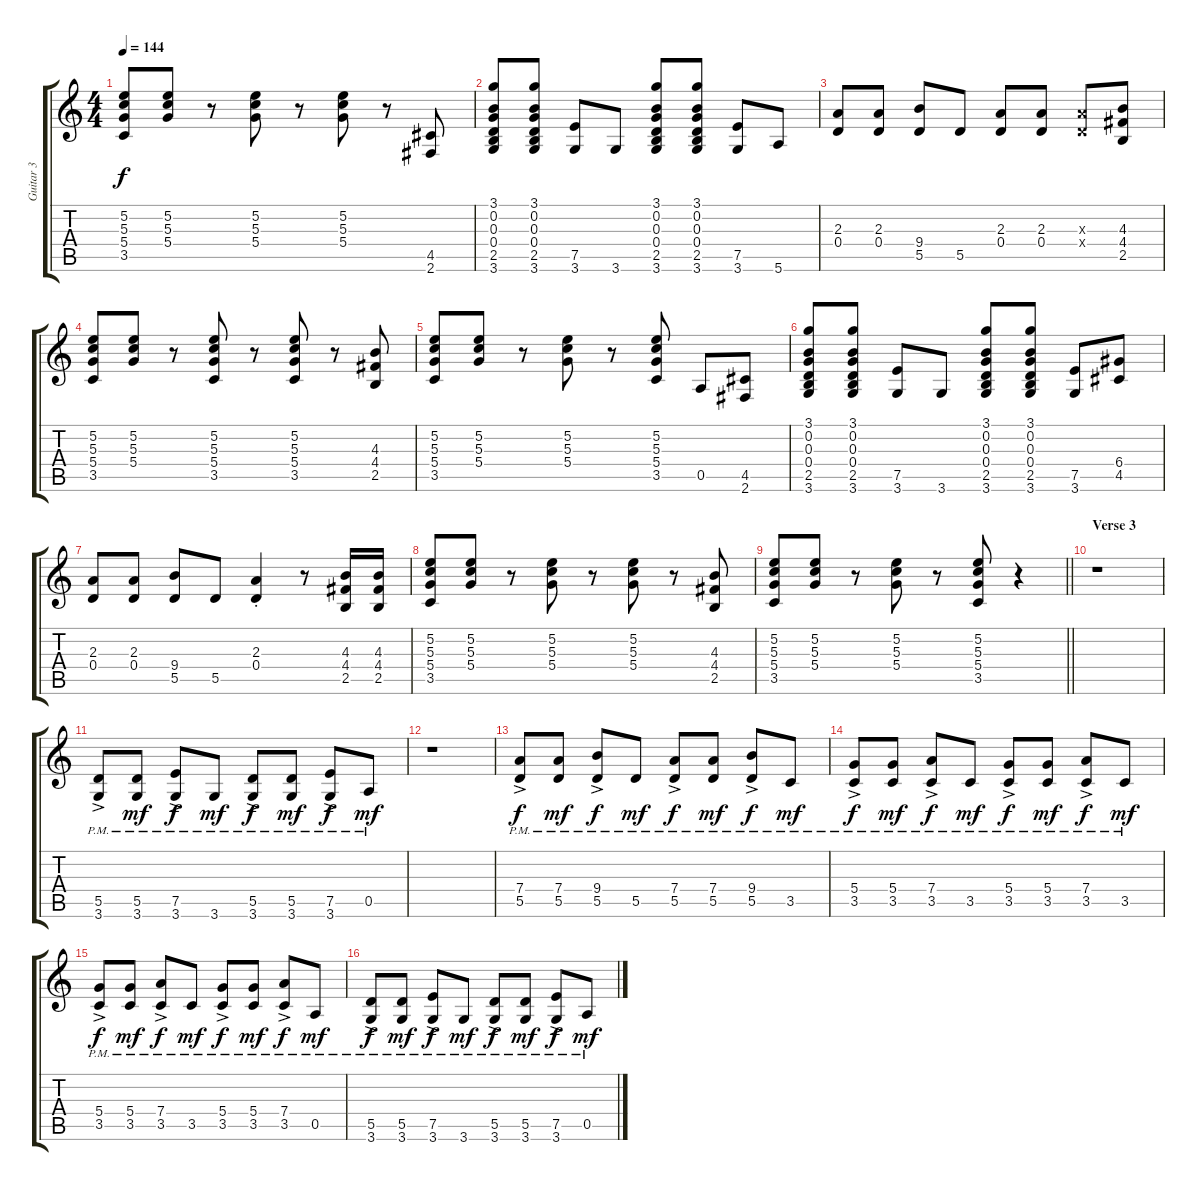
\track ("Guitar 3" "Guitar 3") {instrument electricguitarclean}
\staff {score tabs}
\tuning (E4 B3 G3 D3 A2 E2) {hide}
\ts (4 4)
\tempo 144
\clef g2
\ks c
(5.2 5.3 5.4 3.5).8{dy f} (5.2 5.3 5.4).8 r.8 (5.2 5.3 5.4).8 r.8 (5.2 5.3 5.4).8 r.8 (4.5 2.6).8 |
(3.1 0.2 0.3 0.4 2.5 3.6).8 (3.1 0.2 0.3 0.4 2.5 3.6).8 (7.5 3.6).8 3.6.8 (3.1 0.2 0.3 0.4 2.5 3.6).8 (3.1 0.2 0.3 0.4 2.5 3.6).8 (7.5 3.6).8 5.6.8 |
(2.3 0.4).8 (2.3 0.4).8 (9.4 5.5).8 5.5.8 (2.3 0.4).8 (2.3 0.4).8 (2.3{x} 0.4{x}).8 (4.3 4.4 2.5).8 |
(5.2 5.3 5.4 3.5).8 (5.2 5.3 5.4).8 r.8 (5.2 5.3 5.4 3.5).8 r.8 (5.2 5.3 5.4 3.5).8 r.8 (4.3 4.4 2.5).8 |
(5.2 5.3 5.4 3.5).8 (5.2 5.3 5.4).8 r.8 (5.2 5.3 5.4).8 r.8 (5.2 5.3 5.4 3.5).8 0.5.8 (4.5 2.6).8 |
(3.1 0.2 0.3 0.4 2.5 3.6).8 (3.1 0.2 0.3 0.4 2.5 3.6).8 (7.5 3.6).8 3.6.8 (3.1 0.2 0.3 0.4 2.5 3.6).8 (3.1 0.2 0.3 0.4 2.5 3.6).8 (7.5 3.6).8 (6.4 4.5).8 |
(2.3 0.4).8 (2.3 0.4).8 (9.4 5.5).8 5.5.8 (2.3{st} 0.4{st}).4 r.8 (4.3 4.4 2.5).16 (4.3 4.4 2.5).16 |
(5.2 5.3 5.4 3.5).8 (5.2 5.3 5.4).8 r.8 (5.2 5.3 5.4).8 r.8 (5.2 5.3 5.4).8 r.8 (4.3 4.4 2.5).8 |
\barLineRight lightlight
(5.2 5.3 5.4 3.5).8 (5.2 5.3 5.4).8 r.8 (5.2 5.3 5.4).8 r.8 (5.2 5.3 5.4 3.5).8 r.4 |
\section ("" "Verse 3")
r.1 |
(5.5{ac pm} 3.6{ac pm}).8 (5.5{pm} 3.6{pm}).8{dy mf} (7.5{ac pm} 3.6{ac pm}).8{dy f} 3.6{pm}.8{dy mf} (5.5{ac pm} 3.6{ac pm}).8{dy f} (5.5{pm} 3.6{pm}).8{dy mf} (7.5{ac pm} 3.6{ac pm}).8{dy f} 0.5{pm}.8{dy mf} |
r.1 |
(7.4{ac pm} 5.5{ac pm}).8{dy f} (7.4{pm} 5.5{pm}).8{dy mf} (9.4{ac pm} 5.5{ac pm}).8{dy f} 5.5{pm}.8{dy mf} (7.4{ac pm} 5.5{ac pm}).8{dy f} (7.4{pm} 5.5{pm}).8{dy mf} (9.4{ac pm} 5.5{ac pm}).8{dy f} 3.5{pm}.8{dy mf} |
(5.4{ac pm} 3.5{ac pm}).8{dy f} (5.4{pm} 3.5{pm}).8{dy mf} (7.4{ac pm} 3.5{ac pm}).8{dy f} 3.5{pm}.8{dy mf} (5.4{ac pm} 3.5{ac pm}).8{dy f} (5.4{pm} 3.5{pm}).8{dy mf} (7.4{ac pm} 3.5{ac pm}).8{dy f} 3.5{pm}.8{dy mf} |
(5.4{ac pm} 3.5{ac pm}).8{dy f} (5.4{pm} 3.5{pm}).8{dy mf} (7.4{ac pm} 3.5{ac pm}).8{dy f} 3.5{pm}.8{dy mf} (5.4{ac pm} 3.5{ac pm}).8{dy f} (5.4{pm} 3.5{pm}).8{dy mf} (7.4{ac pm} 3.5{ac pm}).8{dy f} 0.5{pm}.8{dy mf} |
(5.5{ac pm} 3.6{ac pm}).8{dy f} (5.5{pm} 3.6{pm}).8{dy mf} (7.5{ac pm} 3.6{ac pm}).8{dy f} 3.6{pm}.8{dy mf} (5.5{ac pm} 3.6{ac pm}).8{dy f} (5.5{pm} 3.6{pm}).8{dy mf} (7.5{ac pm} 3.6{ac pm}).8{dy f} 0.5{pm}.8{dy mf}
